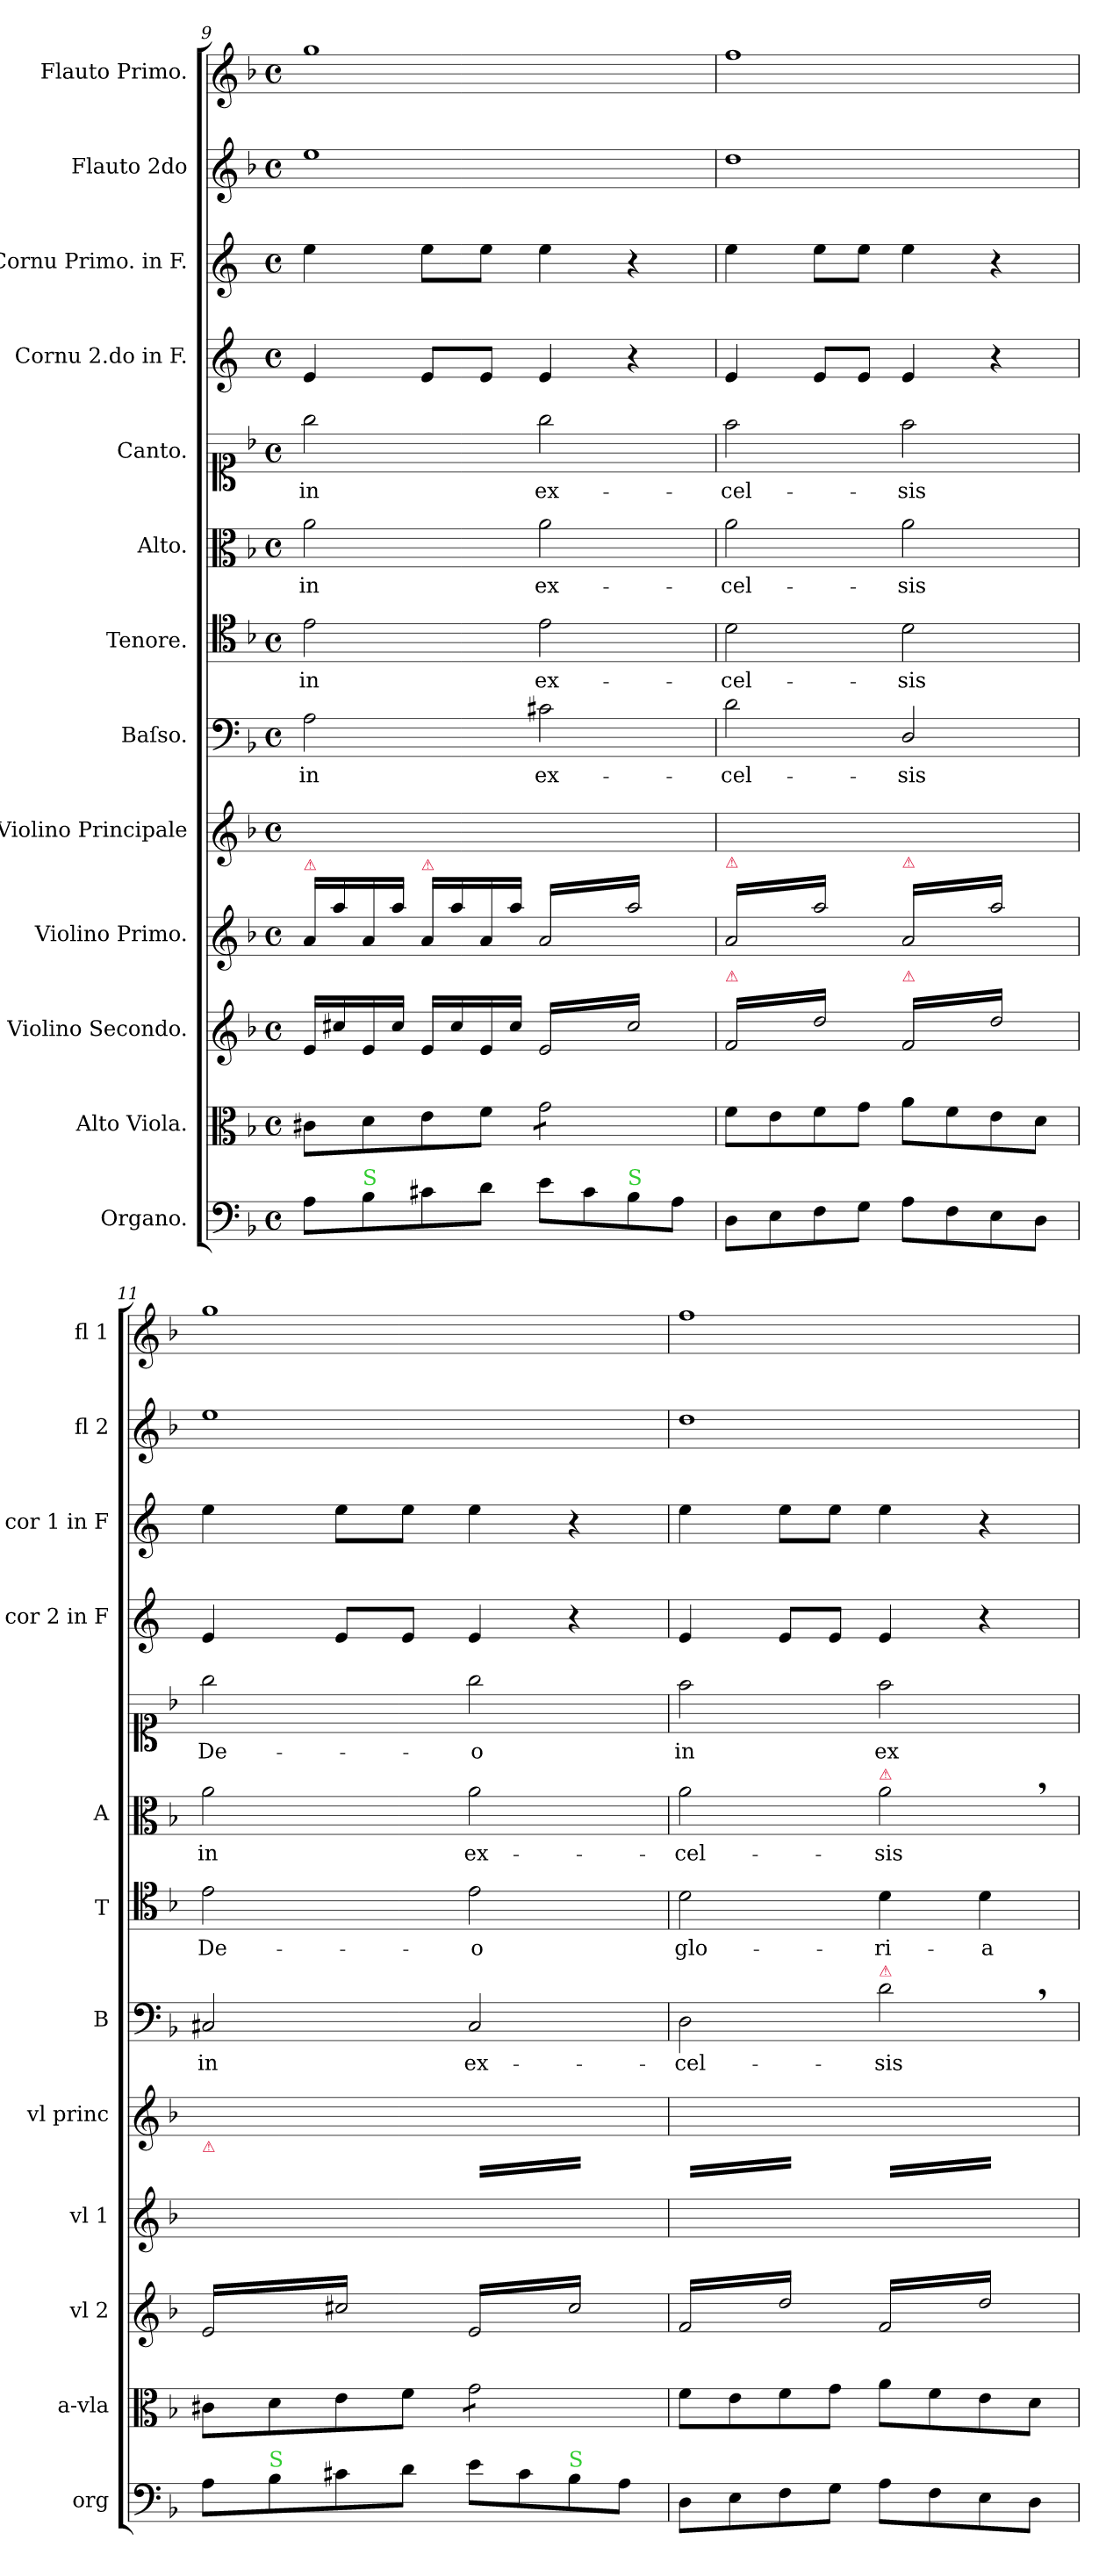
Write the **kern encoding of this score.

**kern	**kern	**kern	**kern	**kern	**kern	**text	**kern	**text	**kern	**text	**kern	**text	**kern	**kern	**kern	**kern
*part13	*part12	*part11	*part10	*part9	*part8	*part8	*part7	*part7	*part6	*part6	*part5	*part5	*part4	*part3	*part2	*part1
*staff13	*staff12	*staff11	*staff10	*staff9	*staff8	*staff8	*staff7	*staff7	*staff6	*staff6	*staff5	*staff5	*staff4	*staff3	*staff2	*staff1
*I"Organo.	*I"Alto Viola.	*I"Violino Secondo.	*I"Violino Primo.	*I"Violino Principale	*I"Baſso.	*	*I"Tenore.	*	*I"Alto.	*	*I"Canto.	*	*I"Cornu 2.do in F.	*I"Cornu Primo. in F.	*I"Flauto 2do	*I"Flauto Primo.
*I'org	*I'a-vla	*I'vl 2	*I'vl 1	*I'vl princ	*I'B	*	*I'T	*	*I'A	*	*	*	*I'cor 2 in F	*I'cor 1 in F	*I'fl 2	*I'fl 1
*clefF4	*clefC3	*clefG2	*clefG2	*clefG2	*clefF4	*	*clefC4	*	*clefC3	*	*clefC1	*	*clefG2	*clefG2	*clefG2	*clefG2
*	*	*	*	*	*	*	*	*	*	*	*	*	*ITrd4c7	*ITrd4c7	*	*
*k[b-]	*k[b-]	*k[b-]	*k[b-]	*k[b-]	*k[b-]	*	*k[b-]	*	*k[b-]	*	*k[b-]	*	*k[b-]	*k[b-]	*k[b-]	*k[b-]
*F:	*F:	*F:	*F:	*F:	*F:	*	*F:	*	*F:	*	*F:	*	*	*	*F:	*F:
*M4/4	*M4/4	*M4/4	*M4/4	*M4/4	*M4/4	*	*M4/4	*	*M4/4	*	*M4/4	*	*M4/4	*M4/4	*M4/4	*M4/4
*met(c)	*met(c)	*met(c)	*met(c)	*met(c)	*met(c)	*	*met(c)	*	*met(c)	*	*met(c)	*	*met(c)	*met(c)	*met(c)	*met(c)
=9	=9	=9	=9	=9	=9	=9	=9	=9	=9	=9	=9	=9	=9	=9	=9	=9
!	!	!	!LO:TX:a:color=crimson:t=⚠	!	!	!	!	!	!	!	!	!	!	!	!	!
8A\L	8c#X\L	16e/LL	16a/LL	1ryy	2A\	in	2e\	in	2a\	in	2gg\	in	4A/	4a\	1ee	1gg
.	.	16cc#X/	16aa\	.	.	.	.	.	.	.	.	.	.	.	.	.
!LO:TX:a:color=limegreen:t=S	!	!	!	!	!	!	!	!	!	!	!	!	!	!	!	!
8B-\	8d\	16e/	16a/	.	.	.	.	.	.	.	.	.	.	.	.	.
.	.	16cc#/JJ	16aa\JJ	.	.	.	.	.	.	.	.	.	.	.	.	.
!	!	!	!LO:TX:a:color=crimson:t=⚠	!	!	!	!	!	!	!	!	!	!	!	!	!
8c#X\	8e\	16e/LL	16a/LL	.	.	.	.	.	.	.	.	.	8A/L	8a\L	.	.
.	.	16cc#/	16aa\	.	.	.	.	.	.	.	.	.	.	.	.	.
8d\J	8f\J	16e/	16a/	.	.	.	.	.	.	.	.	.	8A/J	8a\J	.	.
.	.	16cc#/JJ	16aa\JJ	.	.	.	.	.	.	.	.	.	.	.	.	.
!	!	!	!LO:TX:a:color=crimson:t=⚠	!	!	!	!	!	!	!	!	!	!	!	!	!
*	*tremolo	*	*	*	*	*	*	*	*	*	*	*	*	*	*	*
*	*	*tremolo	*	*	*	*	*	*	*	*	*	*	*	*	*	*
*	*	*	*tremolo	*	*	*	*	*	*	*	*	*	*	*	*	*
8e\L	8g\L	16e/LL	16a/LL	.	2c#X\	ex-	2e\	ex-	2a\	ex-	2gg\	ex-	4A/	4a\	.	.
.	.	16cc#/	16aa/	.	.	.	.	.	.	.	.	.	.	.	.	.
8c#\	8g\	16e/	16a/	.	.	.	.	.	.	.	.	.	.	.	.	.
.	.	16cc#/	16aa/	.	.	.	.	.	.	.	.	.	.	.	.	.
!LO:TX:a:color=limegreen:t=S	!	!	!	!	!	!	!	!	!	!	!	!	!	!	!	!
8B-\	8g\	16e/	16a/	.	.	.	.	.	.	.	.	.	4r	4r	.	.
.	.	16cc#/	16aa/	.	.	.	.	.	.	.	.	.	.	.	.	.
8A\J	8g\J	16e/	16a/	.	.	.	.	.	.	.	.	.	.	.	.	.
*	*Xtremolo	*	*	*	*	*	*	*	*	*	*	*	*	*	*	*
.	.	16cc#/JJ	16aa/JJ	.	.	.	.	.	.	.	.	.	.	.	.	.
=10	=10	=10	=10	=10	=10	=10	=10	=10	=10	=10	=10	=10	=10	=10	=10	=10
!	!	!	!LO:TX:a:color=crimson:t=⚠	!	!	!	!	!	!	!	!	!	!	!	!	!
!	!	!LO:TX:a:color=crimson:t=⚠	!	!	!	!	!	!	!	!	!	!	!	!	!	!
8D\L	8f\L	16f/LL	16a/LL	1ryy	2d\	-cel-	2d\	-cel-	2a\	-cel-	2ff\	-cel-	4A/	4a\	1dd	1ff
.	.	16dd/	16aa/	.	.	.	.	.	.	.	.	.	.	.	.	.
8E\	8e\	16f/	16a/	.	.	.	.	.	.	.	.	.	.	.	.	.
.	.	16dd/	16aa/	.	.	.	.	.	.	.	.	.	.	.	.	.
8F\	8f\	16f/	16a/	.	.	.	.	.	.	.	.	.	8A/L	8a\L	.	.
.	.	16dd/	16aa/	.	.	.	.	.	.	.	.	.	.	.	.	.
8G\J	8g\J	16f/	16a/	.	.	.	.	.	.	.	.	.	8A/J	8a\J	.	.
.	.	16dd/JJ	16aa/JJ	.	.	.	.	.	.	.	.	.	.	.	.	.
!	!	!	!LO:TX:a:color=crimson:t=⚠	!	!	!	!	!	!	!	!	!	!	!	!	!
!	!	!LO:TX:a:color=crimson:t=⚠	!	!	!	!	!	!	!	!	!	!	!	!	!	!
8A\L	8a\L	16f/LL	16a/LL	.	2D/	-sis	2d\	-sis	2a\	-sis	2ff\	-sis	4A/	4a\	.	.
.	.	16dd/	16aa/	.	.	.	.	.	.	.	.	.	.	.	.	.
8F\	8f\	16f/	16a/	.	.	.	.	.	.	.	.	.	.	.	.	.
.	.	16dd/	16aa/	.	.	.	.	.	.	.	.	.	.	.	.	.
8E\	8e\	16f/	16a/	.	.	.	.	.	.	.	.	.	4r	4r	.	.
.	.	16dd/	16aa/	.	.	.	.	.	.	.	.	.	.	.	.	.
8D\J	8d\J	16f/	16a/	.	.	.	.	.	.	.	.	.	.	.	.	.
.	.	16dd/JJ	16aa/JJ	.	.	.	.	.	.	.	.	.	.	.	.	.
*	*	*	*Xtremolo	*	*	*	*	*	*	*	*	*	*	*	*	*
=11	=11	=11	=11	=11	=11	=11	=11	=11	=11	=11	=11	=11	=11	=11	=11	=11
!	!	!	!LO:TX:a:color=crimson:t=⚠	!	!	!	!	!	!	!	!	!	!	!	!	!
!	!	!	!	!	!	!LO:LY:i	!	!	!	!LO:LY:i	!	!	!	!	!	!
8A\L	8c#X\L	16e/LL	16a/LLyy	1ryy	2C#X/	in	2e\	De-	2a\	in	2gg\	De-	4A/	4a\	1ee	1gg
.	.	16cc#X/	16aa\yy	.	.	.	.	.	.	.	.	.	.	.	.	.
!LO:TX:a:color=limegreen:t=S	!	!	!	!	!	!	!	!	!	!	!	!	!	!	!	!
8B-\	8d\	16e/	16a/yy	.	.	.	.	.	.	.	.	.	.	.	.	.
.	.	16cc#X/	16aa\yy	.	.	.	.	.	.	.	.	.	.	.	.	.
8c#X\	8e\	16e/	16a/yy	.	.	.	.	.	.	.	.	.	8A/L	8a\L	.	.
.	.	16cc#X/	16aa\yy	.	.	.	.	.	.	.	.	.	.	.	.	.
8d\J	8f\J	16e/	16a/yy	.	.	.	.	.	.	.	.	.	8A/J	8a\J	.	.
.	.	16cc#X/JJ	16aa\JJyy	.	.	.	.	.	.	.	.	.	.	.	.	.
!	!	!	!	!	!	!LO:LY:i	!	!	!	!LO:LY:i	!	!	!	!	!	!
*	*tremolo	*	*	*	*	*	*	*	*	*	*	*	*	*	*	*
*	*	*	*tremolo	*	*	*	*	*	*	*	*	*	*	*	*	*
8e\L	8g\L	16e/LL	16a/yyLL	.	2C#/	ex-	2e\	-o	2a\	ex-	2gg\	-o	4A/	4a\	.	.
.	.	16cc#/	16aa/yy	.	.	.	.	.	.	.	.	.	.	.	.	.
8c#\	8g\	16e/	16a/yy	.	.	.	.	.	.	.	.	.	.	.	.	.
.	.	16cc#/	16aa/yy	.	.	.	.	.	.	.	.	.	.	.	.	.
!LO:TX:a:color=limegreen:t=S	!	!	!	!	!	!	!	!	!	!	!	!	!	!	!	!
8B-\	8g\	16e/	16a/yy	.	.	.	.	.	.	.	.	.	4r	4r	.	.
.	.	16cc#/	16aa/yy	.	.	.	.	.	.	.	.	.	.	.	.	.
8A\J	8g\J	16e/	16a/yy	.	.	.	.	.	.	.	.	.	.	.	.	.
*	*Xtremolo	*	*	*	*	*	*	*	*	*	*	*	*	*	*	*
.	.	16cc#/JJ	16aa/yyJJ	.	.	.	.	.	.	.	.	.	.	.	.	.
=12	=12	=12	=12	=12	=12	=12	=12	=12	=12	=12	=12	=12	=12	=12	=12	=12
!	!	!	!	!	!	!LO:LY:i	!	!	!	!LO:LY:i	!	!	!	!	!	!
8D\L	8f\L	16f/LL	16a/yyLL	1ryy	2D\	-cel-	2d\	glo-	2a\	-cel-	2ff\	in	4A/	4a\	1dd	1ff
.	.	16dd/	16aa/yy	.	.	.	.	.	.	.	.	.	.	.	.	.
8E\	8e\	16f/	16a/yy	.	.	.	.	.	.	.	.	.	.	.	.	.
.	.	16dd/	16aa/yy	.	.	.	.	.	.	.	.	.	.	.	.	.
8F\	8f\	16f/	16a/yy	.	.	.	.	.	.	.	.	.	8A/L	8a\L	.	.
.	.	16dd/	16aa/yy	.	.	.	.	.	.	.	.	.	.	.	.	.
8G\J	8g\J	16f/	16a/yy	.	.	.	.	.	.	.	.	.	8A/J	8a\J	.	.
.	.	16dd/JJ	16aa/yyJJ	.	.	.	.	.	.	.	.	.	.	.	.	.
!	!	!	!	!	!	!	!	!	!LO:TX:a:color=crimson:t=⚠	!	!	!	!	!	!	!
!	!	!	!	!	!LO:TX:a:color=crimson:t=⚠	!	!	!	!	!	!	!	!	!	!	!
!	!	!	!	!	!	!LO:LY:i	!	!	!	!LO:LY:i	!	!	!	!	!	!
8A\L	8a\L	16f/LL	16a/yyLL	.	2d,<\	-sis	4d\	-ri-	2a,<\	-sis	2ff\	ex-	4A/	4a\	.	.
.	.	16dd/	16aa/yy	.	.	.	.	.	.	.	.	.	.	.	.	.
8F\	8f\	16f/	16a/yy	.	.	.	.	.	.	.	.	.	.	.	.	.
.	.	16dd/	16aa/yy	.	.	.	.	.	.	.	.	.	.	.	.	.
8E\	8e\	16f/	16a/yy	.	.	.	4d\	-a	.	.	.	.	4r	4r	.	.
.	.	16dd/	16aa/yy	.	.	.	.	.	.	.	.	.	.	.	.	.
8D\J	8d\J	16f/	16a/yy	.	.	.	.	.	.	.	.	.	.	.	.	.
.	.	16dd/JJ	16aa/yyJJ	.	.	.	.	.	.	.	.	.	.	.	.	.
*	*	*	*Xtremolo	*	*	*	*	*	*	*	*	*	*	*	*	*
*	*	*Xtremolo	*	*	*	*	*	*	*	*	*	*	*	*	*	*
.	.	.	.	.	.	.	.	.	.	.	.	.	.	.	.	.
.	.	.	.	.	.	.	.	.	.	.	.	.	.	.	.	.
.	.	.	.	.	.	.	.	.	.	.	.	.	.	.	.	.
.	.	.	.	.	.	.	.	.	.	.	.	.	.	.	.	.
=	=	=	=	=	=	=	=	=	=	=	=	=	=	=	=	=
*-	*-	*-	*-	*-	*-	*-	*-	*-	*-	*-	*-	*-	*-	*-	*-	*-
